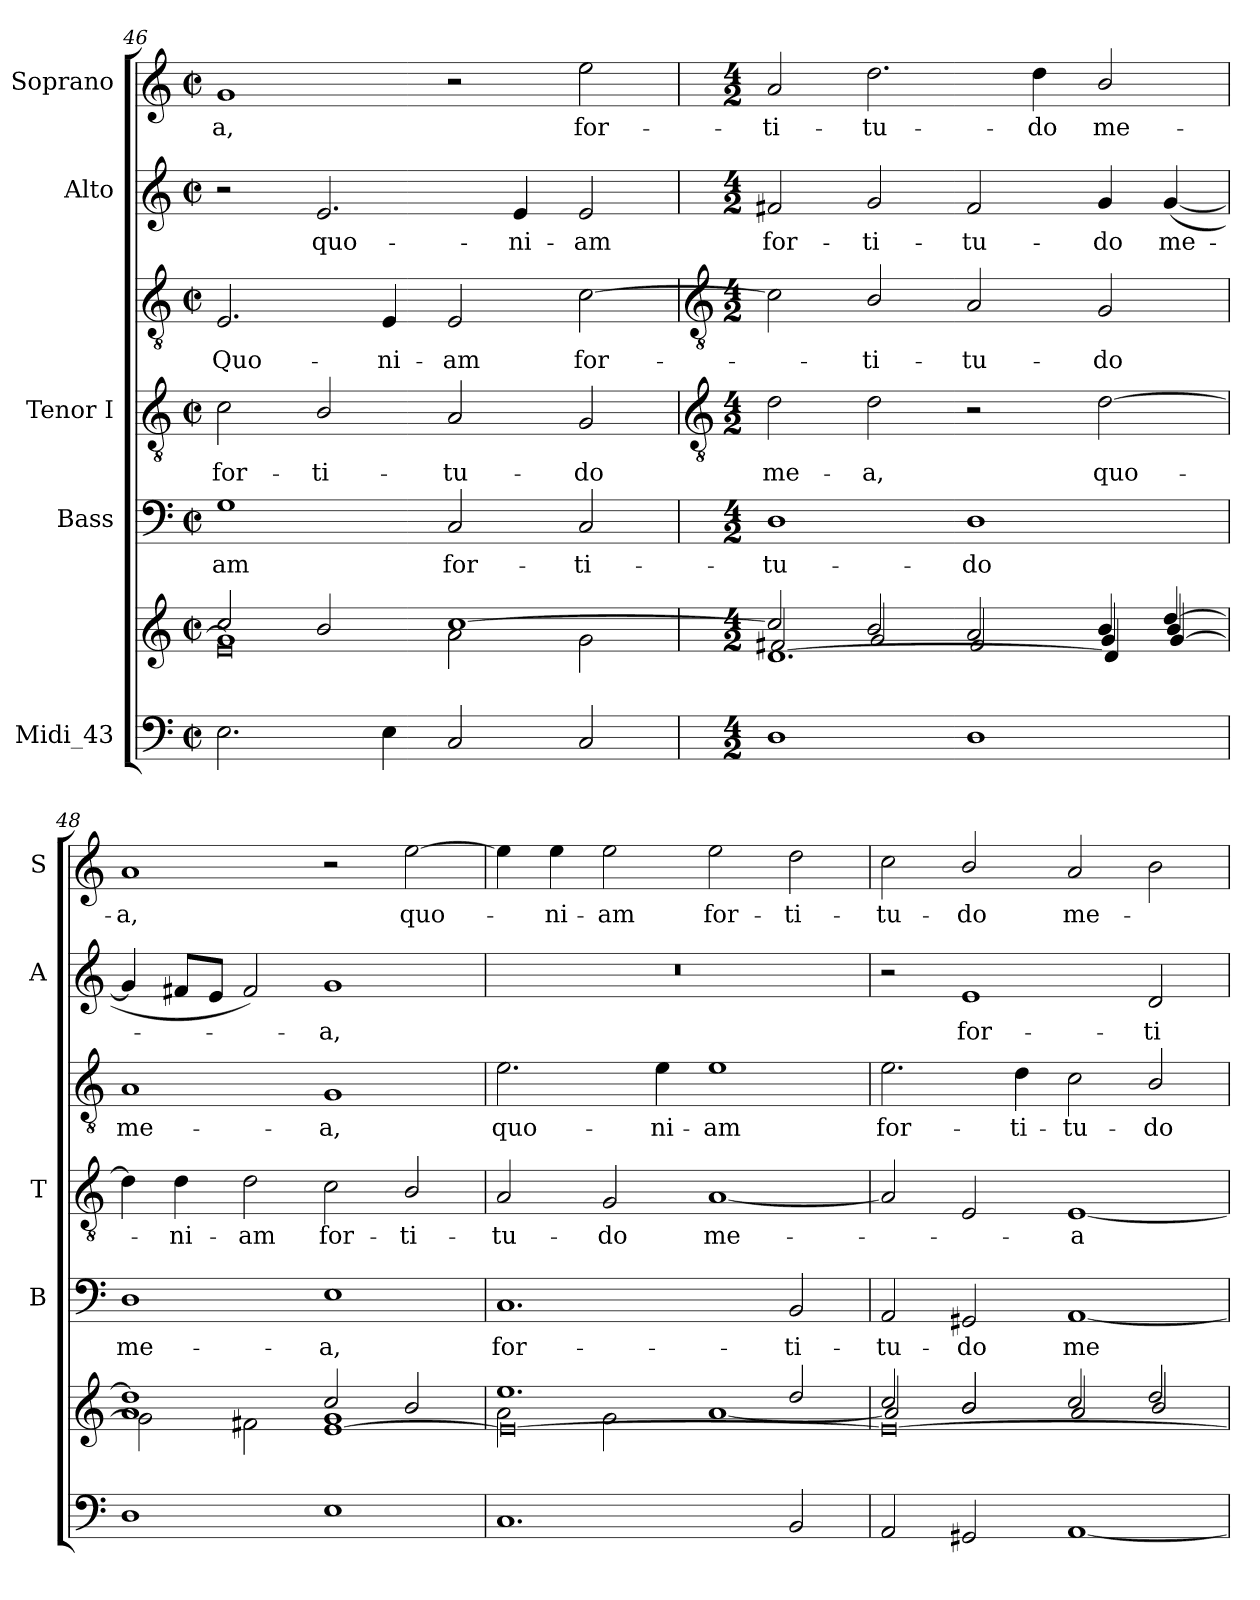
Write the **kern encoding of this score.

**kern	**kern	**kern	**text	**kern	**text	**kern	**text	**kern	**text	**kern	**text
*part5	*part5	*part4	*part4	*part3	*part3	*part3	*part3	*part2	*part2	*part1	*part1
*staff7	*staff6	*staff5	*staff5	*staff4	*staff4	*staff3	*staff3	*staff2	*staff2	*staff1	*staff1
*I"Midi_43	*	*I"Bass	*	*I"Tenor I	*	*	*	*I"Alto	*	*I"Soprano	*
*	*	*I'B	*	*I'T	*	*	*	*I'A	*	*I'S	*
*clefF4	*clefG2	*clefF4	*	*clefGv2	*	*clefGv2	*	*clefG2	*	*clefG2	*
*k[]	*k[]	*k[]	*	*k[]	*	*k[]	*	*k[]	*	*k[]	*
*C:	*C:	*C:	*	*C:	*	*C:	*	*C:	*	*C:	*
*M4/2	*M4/2	*M4/2	*	*M4/2	*	*M4/2	*	*M4/2	*	*M4/2	*
*met(c|)	*met(c|)	*met(c|)	*	*met(c|)	*	*met(c|)	*	*met(c|)	*	*met(c|)	*
=46	=46	=46	=46	=46	=46	=46	=46	=46	=46	=46	=46
*	*^	*	*	*	*	*	*	*	*	*	*
*	*	*^	*	*	*	*	*	*	*	*	*	*
!	!	!	!	!	!LO:LY:b	!	!LO:LY:b	!	!LO:LY:b	!	!	!	!LO:LY:b
2.E	2cc/	1g\]	0e\	1G	-am	2c	for-	2.E	Quo-	2r	.	1g	-a,
!	!	!	!	!	!	!	!LO:LY:b	!	!	!	!LO:LY:b	!	!
.	2b/	.	.	.	.	2B/	-ti-	.	.	2.e	quo-	.	.
!	!	!	!	!	!	!	!	!	!LO:LY:b	!	!	!	!
4E	.	.	.	.	.	.	.	4E	-ni-	.	.	.	.
!	!	!	!	!	!LO:LY:b	!	!LO:LY:b	!	!LO:LY:b	!	!	!	!
2C	[1cc/	2a\	.	2C	for-	2A	-tu-	2E	-am	.	.	2r	.
!	!	!	!	!	!	!	!	!	!	!	!LO:LY:b	!	!
.	.	.	.	.	.	.	.	.	.	4e	-ni-	.	.
!	!	!	!	!	!LO:LY:b	!	!LO:LY:b	!	!LO:LY:b	!	!LO:LY:b	!	!LO:LY:b
2C	.	2g\	.	2C	-ti-	2G	-do	[2c	for-	2e	-am	2ee	for-
!!LO:LB:g=z
=47	=47	=47	=47	=47	=47	=47	=47	=47	=47	=47	=47	=47	=47
*	*	*	*	*	*	*clefGv2	*	*clefGv2	*	*	*	*	*
*M4/2	*M4/2	*	*	*M4/2	*	*M4/2	*	*M4/2	*	*M4/2	*	*M4/2	*
!	!	!	!	!	!LO:LY:b	!	!LO:LY:b	!	!	!	!LO:LY:b	!	!LO:LY:b
1D	2cc/]	2f#X/	[1.d\	1D	-tu-	2d	me-	2c]	.	2f#X	for-	2a	-ti-
!	!	!	!	!	!	!	!LO:LY:b	!	!LO:LY:b	!	!LO:LY:b	!	!LO:LY:b
.	2b/	2g/	.	.	.	2d	-a,	2B/	ti-	2g	-ti-	2.dd	-tu-
!	!	!	!	!	!LO:LY:b	!	!	!	!LO:LY:b	!	!LO:LY:b	!	!
1D	2a/	2f#/	.	1D	-do	2r	.	2A	-tu-	2f#	-tu-	.	.
!	!	!	!	!	!	!	!	!	!	!	!	!	!LO:LY:b
.	.	.	.	.	.	.	.	.	.	.	.	4dd	-do
!	!	!	!	!	!	!	!LO:LY:b	!	!LO:LY:b	!	!LO:LY:b	!	!LO:LY:b
.	4b/	4g/	4d/]	.	.	[2d	quo-	2G	-do	4g	-do	2b/	me-
!	!	!	!	!	!	!	!	!	!	!	!LO:LY:b	!	!
.	[4dd/	4b/	[4g/	.	.	.	.	.	.	(<[4g	me-	.	.
=48	=48	=48	=48	=48	=48	=48	=48	=48	=48	=48	=48	=48	=48
!	!	!	!	!	!LO:LY:b	!	!	!	!LO:LY:b	!	!	!	!LO:LY:b
1D	1dd/]	1a\	2g\]	1D	me-	4d]	.	1A	me-	4g]	.	1a	-a,
!	!	!	!	!	!	!	!LO:LY:b	!	!	!	!	!	!
.	.	.	.	.	.	4d	ni-	.	.	8f#XL	.	.	.
.	.	.	.	.	.	.	.	.	.	8eJ	.	.	.
!	!	!	!	!	!	!	!LO:LY:b	!	!	!	!	!	!
.	.	.	2f#X\	.	.	2d	-am	.	.	2f#)	.	.	.
!	!	!	!	!	!LO:LY:b	!	!LO:LY:b	!	!LO:LY:b	!	!LO:LY:b	!	!
1E	2cc/	1g\	[1e\	1E	-a,	2c	for-	1G	-a,	1g	a,	2r	.
!	!	!	!	!	!	!	!LO:LY:b	!	!	!	!	!	!LO:LY:b
.	2b/	.	.	.	.	2B/	-ti-	.	.	.	.	[2ee	quo-
=49	=49	=49	=49	=49	=49	=49	=49	=49	=49	=49	=49	=49	=49
!	!	!	!	!	!LO:LY:b	!	!LO:LY:b	!	!LO:LY:b	!	!	!	!
1.C	1.ee/	2a\	0e\_	1.C	for-	2A	tu-	2.e	-quo-	0r	.	4ee]	.
!	!	!	!	!	!	!	!	!	!	!	!	!	!LO:LY:b
.	.	.	.	.	.	.	.	.	.	.	.	4ee	ni-
!	!	!	!	!	!	!	!LO:LY:b	!	!	!	!	!	!LO:LY:b
.	.	2g\	.	.	.	2G	-do	.	.	.	.	2ee	-am
!	!	!	!	!	!	!	!	!	!LO:LY:b	!	!	!	!
.	.	.	.	.	.	.	.	4e	-ni-	.	.	.	.
!	!	!	!	!	!	!	!LO:LY:b	!	!LO:LY:b	!	!	!	!LO:LY:b
.	.	[1a\	.	.	.	[1A	me-	1e	-am	.	.	2ee	for-
!	!	!	!	!	!LO:LY:b	!	!	!	!	!	!	!	!LO:LY:b
2BB	2dd/	.	.	2BB	-ti-	.	.	.	.	.	.	2dd	-ti-
=50	=50	=50	=50	=50	=50	=50	=50	=50	=50	=50	=50	=50	=50
!	!	!	!	!	!LO:LY:b	!	!	!	!LO:LY:b	!	!	!	!LO:LY:b
2AA	2cc/	2a/]	0e\_	2AA	-tu-	2A]	.	2.e	for-	2r	.	2cc	-tu-
!	!	!	!	!	!LO:LY:b	!	!	!	!	!	!LO:LY:b	!	!LO:LY:b
2GG#X	2b/	2b/	.	2GG#X	-do	2E	.	.	.	1e	for-	2b/	-do
!	!	!	!	!	!	!	!	!	!LO:LY:b	!	!	!	!
.	.	.	.	.	.	.	.	4d	-ti-	.	.	.	.
!	!	!	!	!	!LO:LY:b	!	!LO:LY:b	!	!LO:LY:b	!	!	!	!LO:LY:b
[1AA	2cc/	2a/	.	[1AA	me-	[1E	a	2c	-tu-	.	.	2a	me-
!	!	!	!	!	!	!	!	!	!LO:LY:b	!	!LO:LY:b	!	!
.	2dd/	2b/	.	.	.	.	.	2B/	-do	2d	-ti-	2b	.
*	*v	*v	*v	*	*	*	*	*	*	*	*	*	*
=	=	=	=	=	=	=	=	=	=	=	=
*-	*-	*-	*-	*-	*-	*-	*-	*-	*-	*-	*-
